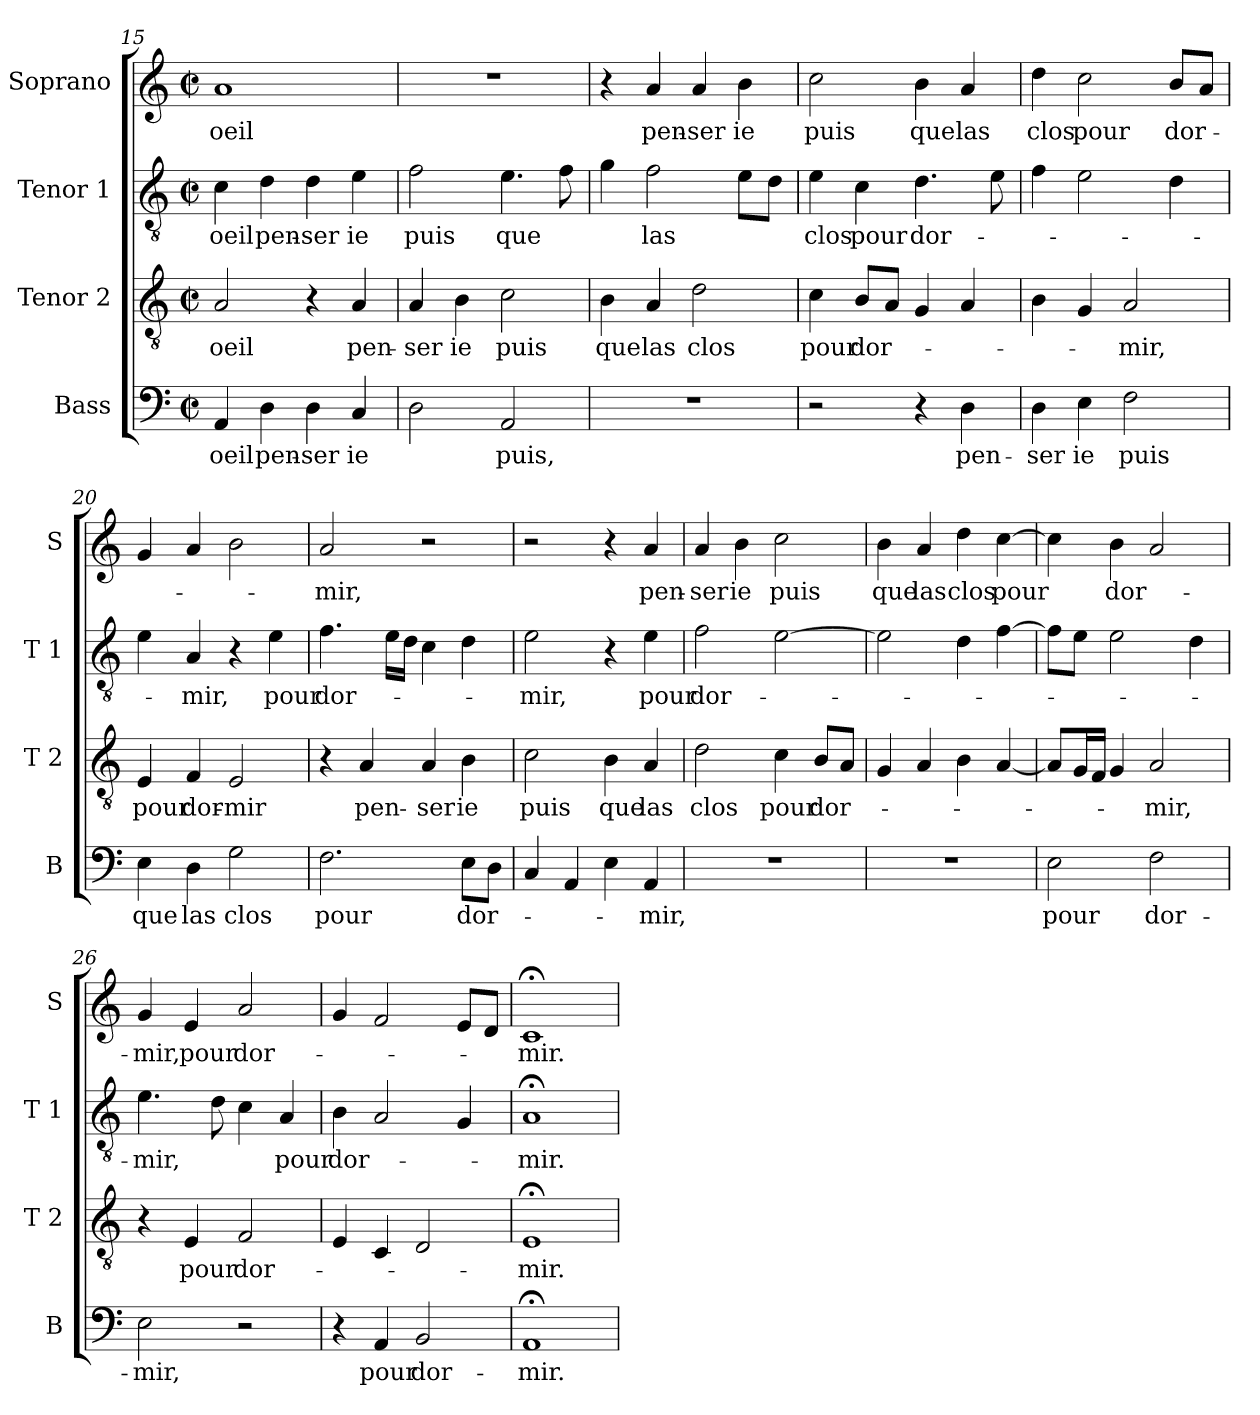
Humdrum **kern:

**kern	**text	**kern	**text	**kern	**text	**kern	**text
*part4	*part4	*part3	*part3	*part2	*part2	*part1	*part1
*staff4	*staff4	*staff3	*staff3	*staff2	*staff2	*staff1	*staff1
*I"Bass	*	*I"Tenor 2	*	*I"Tenor 1	*	*I"Soprano	*
*I'B	*	*I'T 2	*	*I'T 1	*	*I'S	*
*clefF4	*	*clefGv2	*	*clefGv2	*	*clefG2	*
*k[]	*	*k[]	*	*k[]	*	*k[]	*
*C:	*	*C:	*	*C:	*	*C:	*
*M2/2	*	*M2/2	*	*M2/2	*	*M2/2	*
*met(c|)	*	*met(c|)	*	*met(c|)	*	*met(c|)	*
=15	=15	=15	=15	=15	=15	=15	=15
4AA/	oeil	2A/	oeil	4c\	oeil	1a	oeil
4D\	pen-	.	.	4d\	pen-	.	.
4D\	-ser	4r	.	4d\	-ser	.	.
4C/	ie	4A/	pen-	4e\	ie	.	.
=16	=16	=16	=16	=16	=16	=16	=16
2D\	.	4A/	-ser	2f\	puis	1r	.
.	.	4B\	ie	.	.	.	.
2AA/	puis,	2c\	puis	4.e\	que	.	.
.	.	.	.	8f\	.	.	.
=17	=17	=17	=17	=17	=17	=17	=17
1r	.	4B\	que	4g\	.	4r	.
.	.	4A/	las	2f\	las	4a/	pen-
.	.	2d\	clos	.	.	4a/	-ser
.	.	.	.	8e\L	.	4b\	ie
.	.	.	.	8d\J	.	.	.
=18	=18	=18	=18	=18	=18	=18	=18
2r	.	4c\	pour	4e\	clos	2cc\	puis
.	.	8B/L	dor-	4c\	pour	.	.
.	.	8A/J	.	.	.	.	.
4r	.	4G/	.	4.d\	dor-	4b\	que
4D\	pen-	4A/	.	.	.	4a/	las
.	.	.	.	8e\	.	.	.
!!LO:PB:g=z
=19	=19	=19	=19	=19	=19	=19	=19
4D\	-ser	4B\	.	4f\	.	4dd\	clos
4E\	ie	4G/	.	2e\	.	2cc\	pour
2F\	puis	2A/	-mir,	.	.	.	.
.	.	.	.	4d\	.	8b/L	dor-
.	.	.	.	.	.	8a/J	.
=20	=20	=20	=20	=20	=20	=20	=20
4E\	que	4E/	pour	4e\	.	4g/	.
4D\	las	4F/	dor-	4A/	-mir,	4a/	.
2G\	clos	2E/	-mir	4r	.	2b\	.
.	.	.	.	4e\	pour	.	.
=21	=21	=21	=21	=21	=21	=21	=21
2.F\	pour	4r	.	4.f\	dor-	2a/	-mir,
.	.	4A/	pen-	.	.	.	.
.	.	.	.	16e\LL	.	.	.
.	.	.	.	16d\JJ	.	.	.
.	.	4A/	-ser	4c\	.	2r	.
8E\L	dor-	4B\	ie	4d\	.	.	.
8D\J	.	.	.	.	.	.	.
=22	=22	=22	=22	=22	=22	=22	=22
4C/	.	2c\	puis	2e\	-mir,	2r	.
4AA/	.	.	.	.	.	.	.
4E\	.	4B\	que	4r	.	4r	.
4AA/	-mir,	4A/	las	4e\	pour	4a/	pen-
=23	=23	=23	=23	=23	=23	=23	=23
1r	.	2d\	clos	2f\	dor-	4a/	-ser
.	.	.	.	.	.	4b\	ie
.	.	4c\	pour	[2e\	.	2cc\	puis
.	.	8B/L	dor-	.	.	.	.
.	.	8A/J	.	.	.	.	.
=24	=24	=24	=24	=24	=24	=24	=24
1r	.	4G/	.	2e\]	.	4b\	que
.	.	4A/	.	.	.	4a/	las
.	.	4B\	.	4d\	.	4dd\	clos
.	.	[4A/	.	[4f\	.	[4cc\	pour
!!LO:LB:g=z
=25	=25	=25	=25	=25	=25	=25	=25
2E\	pour	8A/L]	.	8f\L]	.	4cc\]	.
.	.	16G/L	.	8e\J	.	.	.
.	.	16F/JJ	.	.	.	.	.
.	.	4G/	.	2e\	.	4b\	dor-
2F\	dor-	2A/	-mir,	.	.	2a/	.
.	.	.	.	4d\	.	.	.
=26	=26	=26	=26	=26	=26	=26	=26
2E\	-mir,	4r	.	4.e\	-mir,	4g/	-mir,
.	.	4E/	pour	.	.	4e/	pour
.	.	.	.	8d\	.	.	.
2r	.	2F/	dor-	4c\	.	2a/	dor-
.	.	.	.	4A/	pour	.	.
=27	=27	=27	=27	=27	=27	=27	=27
4r	.	4E/	.	4B\	dor-	4g/	.
4AA/	pour	4C/	.	2A/	.	2f/	.
2BB/	dor-	2D/	.	.	.	.	.
.	.	.	.	4G/	.	8e/L	.
.	.	.	.	.	.	8d/J	.
=28	=28	=28	=28	=28	=28	=28	=28
1AA;<	-mir.	1E;<	-mir.	1A;<	-mir.	1c;<	-mir.
=	=	=	=	=	=	=	=
*-	*-	*-	*-	*-	*-	*-	*-
